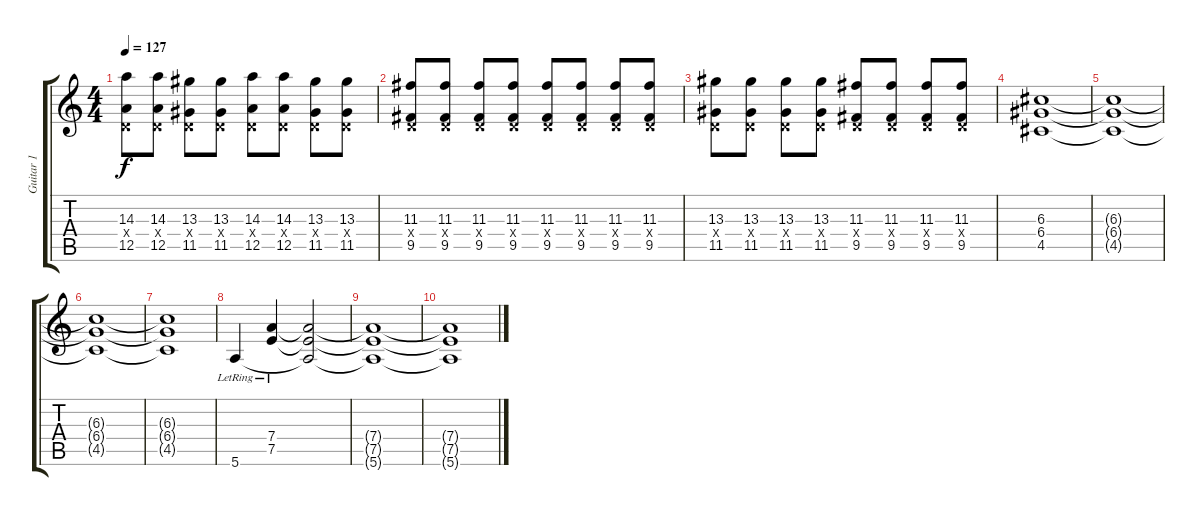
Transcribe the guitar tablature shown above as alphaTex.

\track ("Guitar 1" "Guitar 1") {instrument electricguitarmuted}
\staff {score tabs}
\tuning (E4 B3 G3 D3 A2 E2) {hide}
\ts (4 4)
\tempo 127
\clef g2
\ks c
(14.3 0.4{x} 12.5).8{dy f} (14.3 0.4{x} 12.5).8 (13.3 0.4{x} 11.5).8 (13.3 0.4{x} 11.5).8 (14.3 0.4{x} 12.5).8 (14.3 0.4{x} 12.5).8 (13.3 0.4{x} 11.5).8 (13.3 0.4{x} 11.5).8 |
(11.3 0.4{x} 9.5).8 (11.3 0.4{x} 9.5).8 (11.3 0.4{x} 9.5).8 (11.3 0.4{x} 9.5).8 (11.3 0.4{x} 9.5).8 (11.3 0.4{x} 9.5).8 (11.3 0.4{x} 9.5).8 (11.3 0.4{x} 9.5).8 |
(13.3 0.4{x} 11.5).8 (13.3 0.4{x} 11.5).8 (13.3 0.4{x} 11.5).8 (13.3 0.4{x} 11.5).8 (11.3 0.4{x} 9.5).8 (11.3 0.4{x} 9.5).8 (11.3 0.4{x} 9.5).8 (11.3 0.4{x} 9.5).8 |
(6.3 6.4 4.5).1{volume 0} |
(6.3{t} 6.4{t} 4.5{t}).1 |
(6.3{t} 6.4{t} 4.5{t}).1 |
(6.3{t} 6.4{t} 4.5{t}).1 |
5.6{lr}.4{volume 12 instrument electricguitarmuted} (7.4{lr} 7.5{lr}).4 (7.4{t} 7.5{t} 5.6{t}).2 |
(7.4{t} 7.5{t} 5.6{t}).1 |
(7.4{t} 7.5{t} 5.6{t}).1
